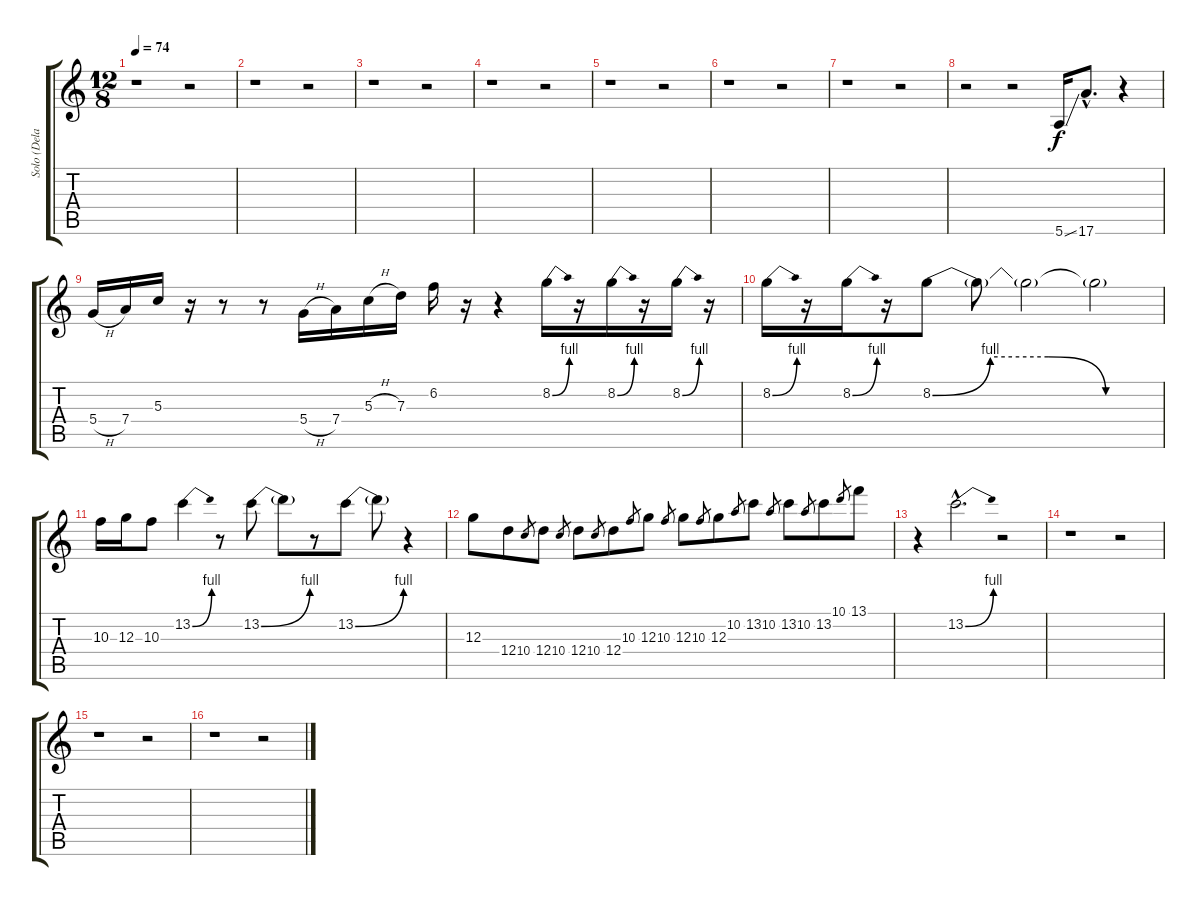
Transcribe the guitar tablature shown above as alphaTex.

\track ("Solo (Delay)" "Solo (Dela") {instrument overdrivenguitar}
\staff {score tabs}
\tuning (E4 B3 G3 D3 A2 E2) {hide}
\ts (12 8)
\tempo 74
\clef g2
\ks c
r.1{dy f} r.2 |
r.1 r.2 |
r.1 r.2 |
r.1 r.2 |
r.1 r.2 |
r.1 r.2 |
r.1 r.2 |
r.2 r.2 5.6{ss}.16 17.6{hac}.8{d} r.4 |
5.4{h}.16 7.4.16 5.3.16 r.16 r.8 r.8 5.4{h}.16 7.4.16 5.3{h}.16 7.3.16 6.2.16 r.16 r.4 8.2{be (bend 0 0 60 4)}.16 r.16 8.2{be (bend 0 0 60 4)}.16 r.16 8.2{be (bend 0 0 60 4)}.16 r.16 |
8.2{be (bend 0 0 60 4)}.16 r.16 8.2{be (bend 0 0 60 4)}.16 r.16 8.2{be (custom 0 0 15 4 30 4 45 0 60 0)}.8 8.2{t}.8 8.2{t}.2 8.2{t}.2 |
10.3.16 12.3.16 10.3.8 13.2{be (bend 0 0 60 4)}.4 r.8 13.2{be (bend 0 0 60 4)}.8 13.2{t}.8 r.8 13.2{be (bend 0 0 60 4)}.8 13.2{t}.8 r.4 |
12.3.8 12.4.8 10.4.8{gr} 12.4.8 10.4.8{gr} 12.4.8 10.4.8{gr} 12.4.8 10.3.8{gr} 12.3.8 10.3.8{gr} 12.3.8 10.3.8{gr} 12.3.8 10.2.8{gr} 13.2.8 10.2.8{gr} 13.2.8 10.2.8{gr} 13.2.8 10.1.8{gr} 13.1.8 |
r.4 13.2{be (bend 0 0 60 4) hac}.2{d} r.2 |
r.1 r.2 |
r.1 r.2 |
r.1 r.2
